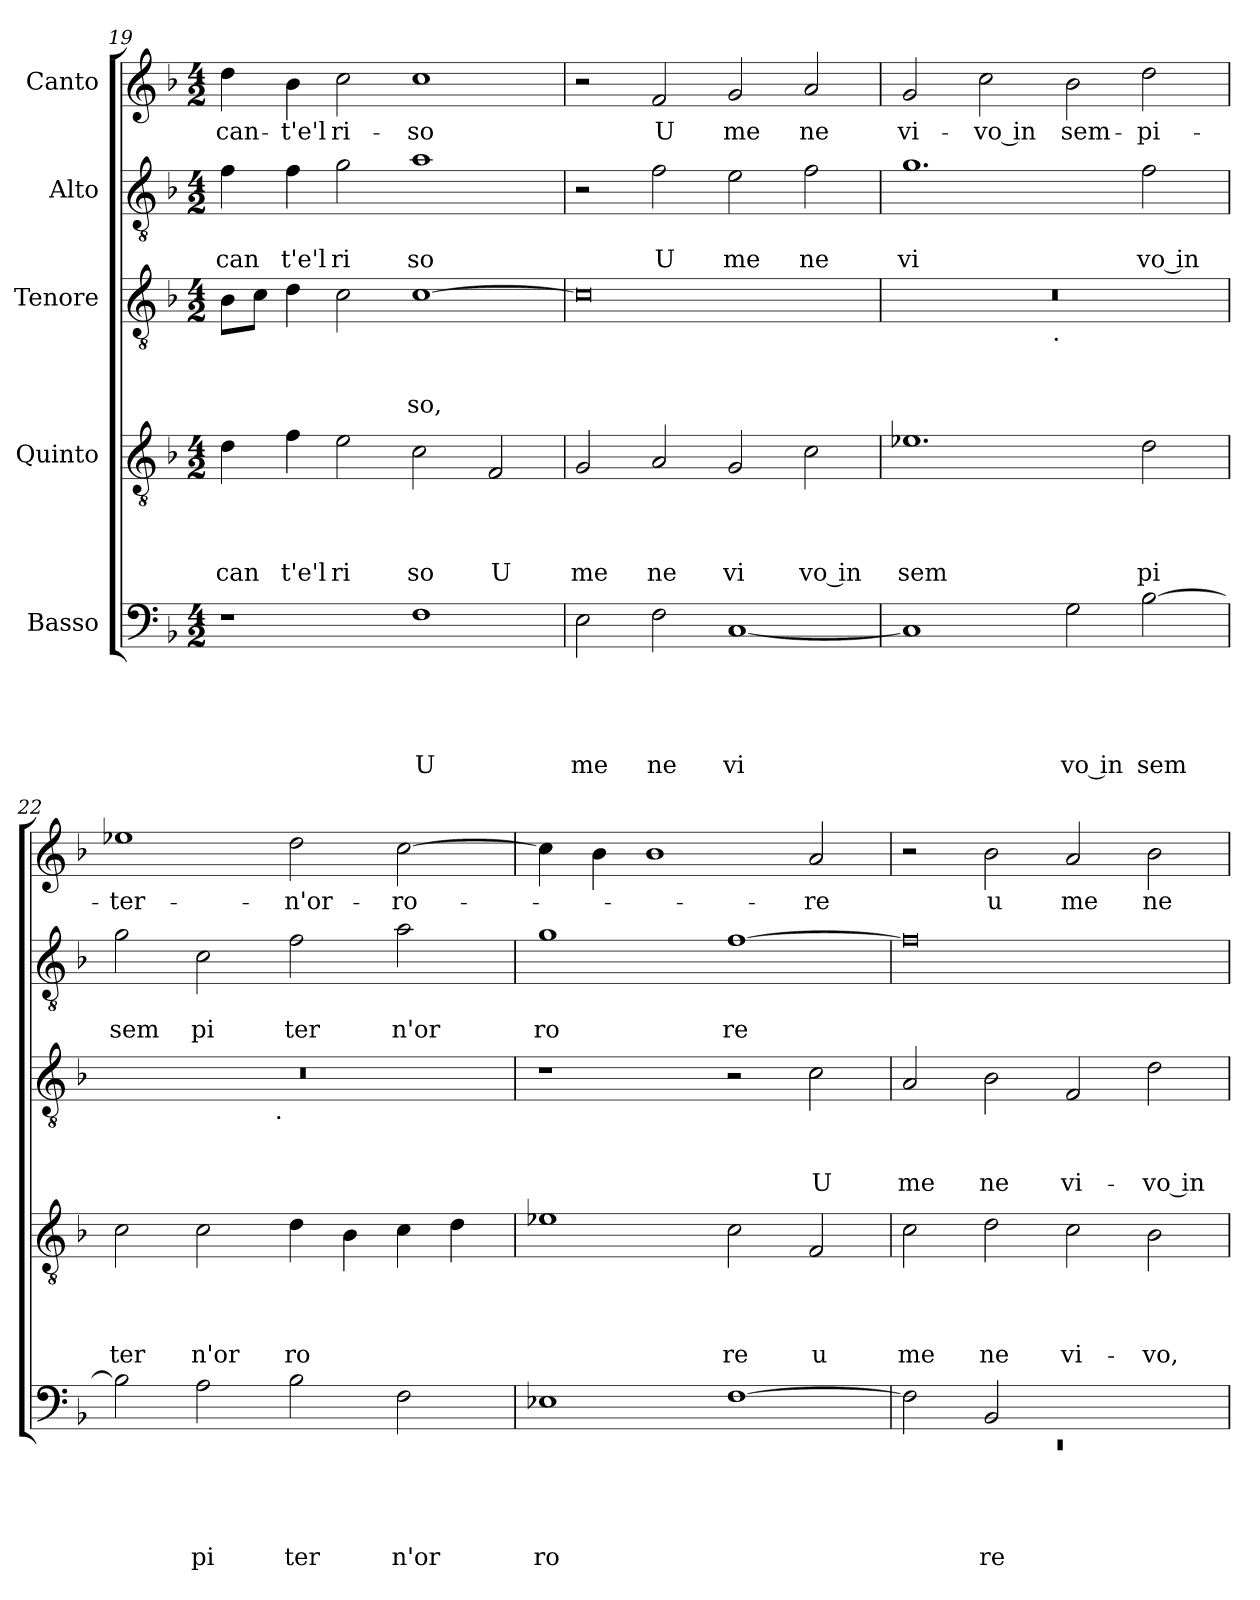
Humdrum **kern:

**kern	**text	**text	**text	**text	**text	**kern	**text	**text	**text	**text	**kern	**text	**text	**text	**kern	**text	**text	**kern	**text
*part5	*part5	*part5	*part5	*part5	*part5	*part4	*part4	*part4	*part4	*part4	*part3	*part3	*part3	*part3	*part2	*part2	*part2	*part1	*part1
*staff5	*staff5	*staff5	*staff5	*staff5	*staff5	*staff4	*staff4	*staff4	*staff4	*staff4	*staff3	*staff3	*staff3	*staff3	*staff2	*staff2	*staff2	*staff1	*staff1
*I"Basso	*	*	*	*	*	*I"Quinto	*	*	*	*	*I"Tenore	*	*	*	*I"Alto	*	*	*I"Canto	*
*clefF4	*	*	*	*	*	*clefGv2	*	*	*	*	*clefGv2	*	*	*	*clefGv2	*	*	*clefG2	*
*ITrd-3c-5	*	*	*	*	*	*ITrd-3c-5	*	*	*	*	*ITrd-3c-5	*	*	*	*ITrd-3c-5	*	*	*	*
*k[b-e-]	*	*	*	*	*	*k[b-e-]	*	*	*	*	*k[b-e-]	*	*	*	*k[b-e-]	*	*	*k[b-]	*
*B-:	*	*	*	*	*	*B-:	*	*	*	*	*B-:	*	*	*	*B-:	*	*	*F:	*
*M4/2	*	*	*	*	*	*M4/2	*	*	*	*	*M4/2	*	*	*	*M4/2	*	*	*M4/2	*
=19	=19	=19	=19	=19	=19	=19	=19	=19	=19	=19	=19	=19	=19	=19	=19	=19	=19	=19	=19
!	!	!	!	!	!	!	!	!	!	!LO:LY:b	!	!	!	!	!	!	!LO:LY:b	!	!LO:LY:b
1r	.	.	.	.	.	4g\	.	.	.	can	8e-\L	.	.	.	4b-\	.	can	4dd\	can-
.	.	.	.	.	.	.	.	.	.	.	8f\J	.	.	.	.	.	.	.	.
!	!	!	!	!	!	!	!	!	!	!LO:LY:b	!	!	!	!	!	!	!LO:LY:b	!	!LO:LY:b
.	.	.	.	.	.	4b-\	.	.	.	t'e'l	4g\	.	.	.	4b-\	.	t'e'l	4b-\	-t'e'l
!	!	!	!	!	!	!	!	!	!	!LO:LY:b	!	!	!	!	!	!	!LO:LY:b	!	!LO:LY:b
.	.	.	.	.	.	2a\	.	.	.	ri	2f\	.	.	.	2cc\	.	ri	2cc\	ri-
!	!	!	!	!	!LO:LY:b	!	!	!	!	!LO:LY:b	!	!	!	!LO:LY:b	!	!	!LO:LY:b	!	!LO:LY:b
1B-	.	.	.	.	U	2f\	.	.	.	so	[>1f	.	.	so,	1dd	.	so	1cc	-so
!	!	!	!	!	!	!	!	!	!	!LO:LY:b	!	!	!	!	!	!	!	!	!
.	.	.	.	.	.	2B-/	.	.	.	U	.	.	.	.	.	.	.	.	.
=20	=20	=20	=20	=20	=20	=20	=20	=20	=20	=20	=20	=20	=20	=20	=20	=20	=20	=20	=20
!	!	!	!	!	!LO:LY:b	!	!	!	!	!LO:LY:b	!	!	!	!	!	!	!	!	!
2A\	.	.	.	.	me	2c/	.	.	.	me	0f]	.	.	.	2r	.	.	2r	.
!	!	!	!	!	!LO:LY:b	!	!	!	!	!LO:LY:b	!	!	!	!	!	!	!LO:LY:b	!	!LO:LY:b
2B-\	.	.	.	.	ne	2d/	.	.	.	ne	.	.	.	.	2b-\	.	U	2f/	U
!	!	!	!	!	!LO:LY:b	!	!	!	!	!LO:LY:b	!	!	!	!	!	!	!LO:LY:b	!	!LO:LY:b
[<1F	.	.	.	.	vi	2c/	.	.	.	vi	.	.	.	.	2a\	.	me	2g/	me
!	!	!	!	!	!	!	!	!	!	!LO:LY:b:rj	!	!	!	!	!	!	!LO:LY:b	!	!LO:LY:b
.	.	.	.	.	.	2f\	.	.	.	vo in	.	.	.	.	2b-\	.	ne	2a/	ne
=21	=21	=21	=21	=21	=21	=21	=21	=21	=21	=21	=21	=21	=21	=21	=21	=21	=21	=21	=21
!	!	!	!	!	!	!	!	!	!	!LO:LY:b	!	!	!	!	!	!	!LO:LY:b	!	!LO:LY:b
*	*	*	*	*	*	*	*	*	*	*	*^	*	*	*	*	*	*	*	*
1F]	.	.	.	.	.	1.a-X	.	.	.	sem	0r	2ryy	.	.	.	1.cc	.	vi	2g/	vi-
!	!	!	!	!	!	!	!	!	!	!	!	!	!	!	!	!	!	!	!	!LO:LY:b:rj
.	.	.	.	.	.	.	.	.	.	.	.	4...ryy	.	.	.	.	.	.	2cc\	-vo in
!	!	!	!	!	!	!	!	!	!	!	!	!LO:TX:b:t=.	!	!	!	!	!	!	!	!
.	.	.	.	.	.	.	.	.	.	.	.	1ryy	.	.	.	.	.	.	.	.
!	!	!	!	!	!LO:LY:b:rj	!	!	!	!	!	!	!	!	!	!	!	!	!	!	!LO:LY:b
2c\	.	.	.	.	vo in	.	.	.	.	.	.	.	.	.	.	.	.	.	2b-\	sem-
!	!	!	!	!	!LO:LY:b	!	!	!	!	!LO:LY:b	!	!	!	!	!	!	!	!LO:LY:b:rj	!	!LO:LY:b
[>2e-\	.	.	.	.	sem	2g\	.	.	.	pi	.	.	.	.	.	2b-\	.	vo in	2dd\	-pi-
.	.	.	.	.	.	.	.	.	.	.	.	32ryy	.	.	.	.	.	.	.	.
=22	=22	=22	=22	=22	=22	=22	=22	=22	=22	=22	=22	=22	=22	=22	=22	=22	=22	=22	=22	=22
!	!	!	!	!	!	!	!	!	!	!LO:LY:b	!	!	!	!	!	!	!	!LO:LY:b	!	!LO:LY:b
2e-\]	.	.	.	.	.	2f\	.	.	.	ter	0r	2ryy	.	.	.	2cc\	.	sem	1ee-	-ter-
!	!	!	!	!	!LO:LY:b	!	!	!	!	!LO:LY:b	!	!	!	!	!	!	!	!LO:LY:b	!	!
2d\	.	.	.	.	pi	2f\	.	.	.	n'or	.	4...ryy	.	.	.	2f\	.	pi	.	.
!	!	!	!	!	!	!	!	!	!	!	!	!LO:TX:b:t=.	!	!	!	!	!	!	!	!
.	.	.	.	.	.	.	.	.	.	.	.	1ryy	.	.	.	.	.	.	.	.
!	!	!	!	!	!LO:LY:b	!	!	!	!	!LO:LY:b	!	!	!	!	!	!	!	!LO:LY:b	!	!LO:LY:b
2e-\	.	.	.	.	ter	4g\	.	.	.	ro	.	.	.	.	.	2b-\	.	ter	2dd\	-n'or-
.	.	.	.	.	.	4e-\	.	.	.	.	.	.	.	.	.	.	.	.	.	.
!	!	!	!	!	!LO:LY:b	!	!	!	!	!	!	!	!	!	!	!	!	!LO:LY:b	!	!LO:LY:b
2B-\	.	.	.	.	n'or	4f\	.	.	.	.	.	.	.	.	.	2dd\	.	n'or	[<2cc\	-ro-
.	.	.	.	.	.	4g\	.	.	.	.	.	.	.	.	.	.	.	.	.	.
.	.	.	.	.	.	.	.	.	.	.	.	32ryy	.	.	.	.	.	.	.	.
!!LO:LB:g=z
=23	=23	=23	=23	=23	=23	=23	=23	=23	=23	=23	=23	=23	=23	=23	=23	=23	=23	=23	=23	=23
!	!	!	!	!	!LO:LY:b	!	!	!	!	!	!	!	!	!	!	!	!	!LO:LY:b	!	!
*	*	*	*	*	*	*	*	*	*	*	*v	*v	*	*	*	*	*	*	*	*
1A-X	.	.	.	.	ro	1a-X	.	.	.	.	1r	.	.	.	1cc	.	ro	4cc\]	.
.	.	.	.	.	.	.	.	.	.	.	.	.	.	.	.	.	.	4b-\	.
.	.	.	.	.	.	.	.	.	.	.	.	.	.	.	.	.	.	1b-	.
!	!	!	!	!	!	!	!	!	!	!LO:LY:b	!	!	!	!	!	!	!LO:LY:b	!	!
[>1B-	.	.	.	.	.	2f\	.	.	.	re	2r	.	.	.	[>1b-	.	re	.	.
!	!	!	!	!	!	!	!	!	!	!LO:LY:b	!	!	!	!LO:LY:b	!	!	!	!	!LO:LY:b
.	.	.	.	.	.	2B-/	.	.	.	u	2f\	.	.	U	.	.	.	2a/	-re
=24	=24	=24	=24	=24	=24	=24	=24	=24	=24	=24	=24	=24	=24	=24	=24	=24	=24	=24	=24
*^	*	*	*	*	*	*	*	*	*	*	*	*	*	*	*	*	*	*	*
!	!LO:N:vis=1	!	!	!	!	!	!	!	!	!	!LO:LY:b	!	!	!	!LO:LY:b	!	!	!	!	!
2B-\]	0rEE	.	.	.	.	.	2f\	.	.	.	me	2d/	.	.	me	0b-]	.	.	2r	.
!	!	!	!	!	!	!LO:LY:b	!	!	!	!	!LO:LY:b	!	!	!	!LO:LY:b	!	!	!	!	!LO:LY:b
2E-/	.	.	.	.	.	re	2g\	.	.	.	ne	2e-\	.	.	ne	.	.	.	2b-\	u
!	!	!	!	!	!	!	!	!	!	!	!LO:LY:b	!	!	!	!LO:LY:b	!	!	!	!	!LO:LY:b
1ryy	.	.	.	.	.	.	2f\	.	.	.	vi-	2B-/	.	.	vi-	.	.	.	2a/	me
!	!	!	!	!	!	!	!	!	!	!	!LO:LY:b	!	!	!	!LO:LY:b:rj	!	!	!	!	!LO:LY:b
.	.	.	.	.	.	.	2e-\	.	.	.	-vo,	2g\	.	.	-vo in	.	.	.	2b-\	ne
*v	*v	*	*	*	*	*	*	*	*	*	*	*	*	*	*	*	*	*	*	*
=	=	=	=	=	=	=	=	=	=	=	=	=	=	=	=	=	=	=	=
*-	*-	*-	*-	*-	*-	*-	*-	*-	*-	*-	*-	*-	*-	*-	*-	*-	*-	*-	*-
